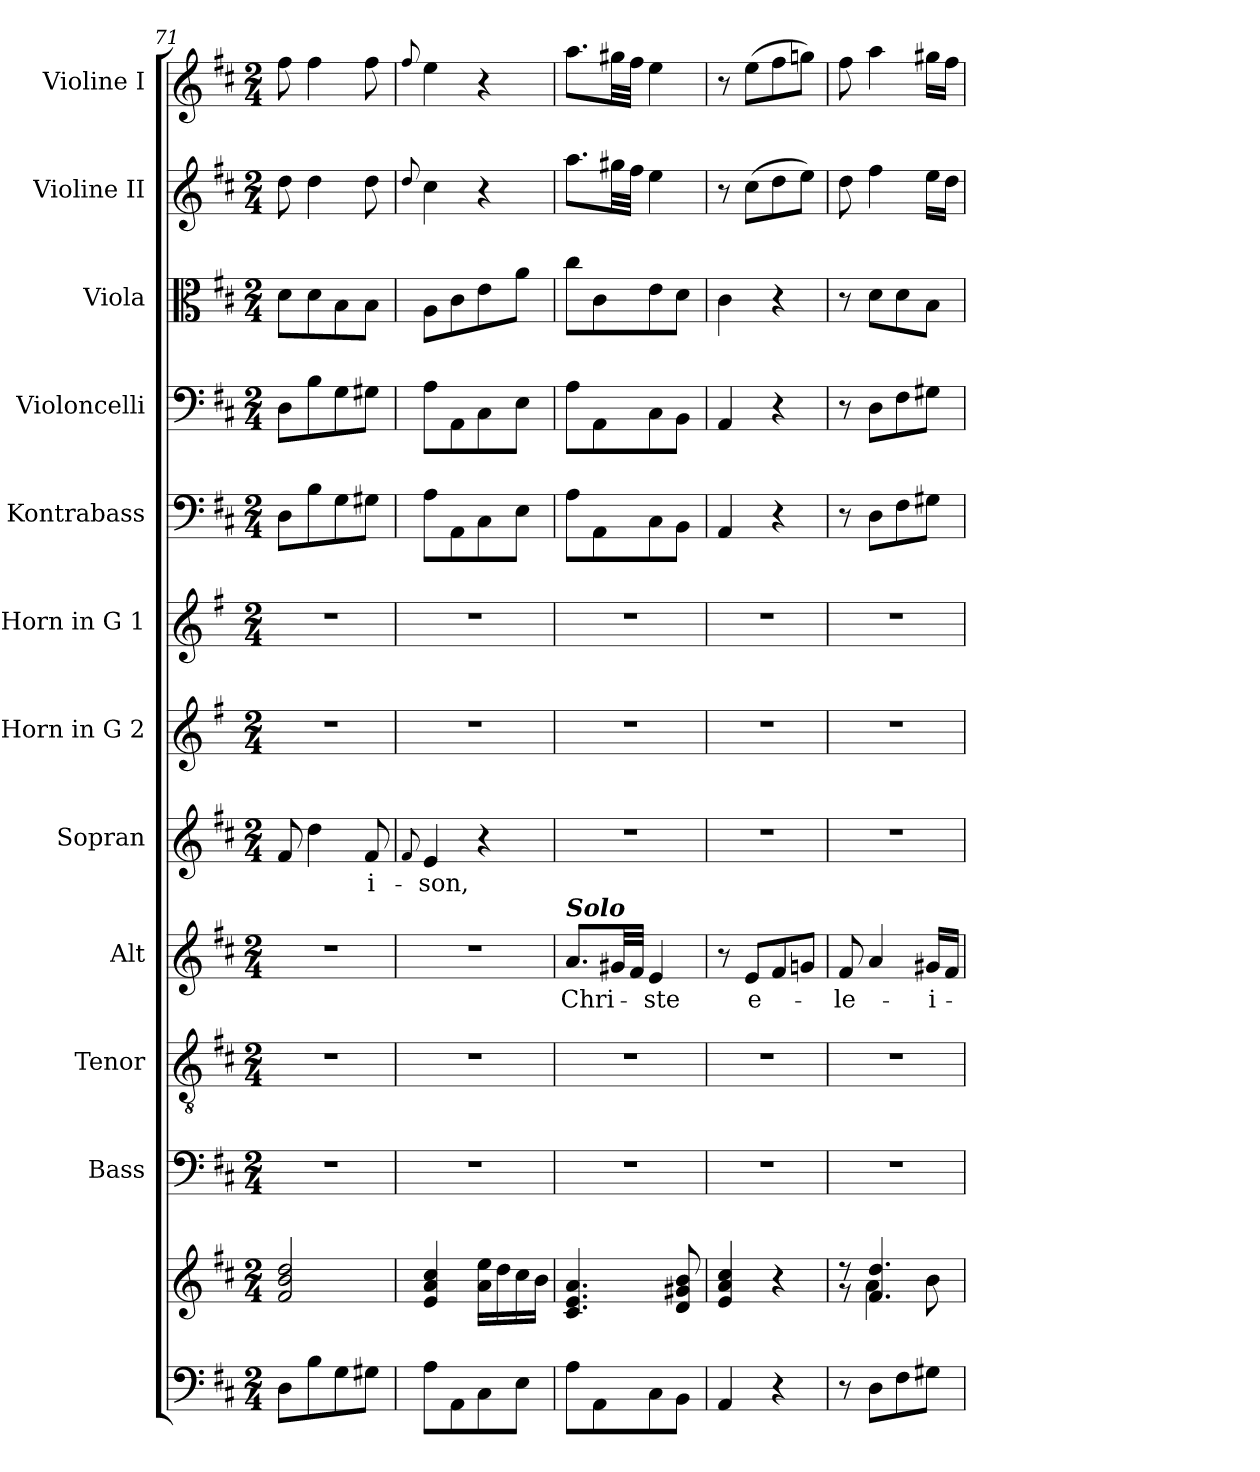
**kern	**kern	**kern	**kern	**kern	**text	**kern	**text	**kern	**kern	**kern	**kern	**kern	**kern	**kern
*part12	*part12	*part11	*part10	*part9	*part9	*part8	*part8	*part7	*part6	*part5	*part4	*part3	*part2	*part1
*staff13	*staff12	*staff11	*staff10	*staff9	*staff9	*staff8	*staff8	*staff7	*staff6	*staff5	*staff4	*staff3	*staff2	*staff1
*	*	*I"Bass	*I"Tenor	*I"Alt	*	*I"Sopran	*	*I"Horn in G 2	*I"Horn in G 1	*I"Kontrabass	*I"Violoncelli	*I"Viola	*I"Violine II	*I"Violine I
*	*	*I'B.	*I'T.	*I'A.	*	*I'S.	*	*I'Hrn. G 2	*I'Hrn. G 1	*I'Kb.	*I'Vc.	*I'Vla.	*I'Vl. II	*I'Vl. I
*clefF4	*clefG2	*clefF4	*clefGv2	*clefG2	*	*clefG2	*	*clefG2	*clefG2	*clefF4	*clefF4	*clefC3	*clefG2	*clefG2
*	*	*	*	*	*	*	*	*ITrd3c5	*ITrd3c5	*ITrd7c12	*	*	*	*
*k[f#c#]	*k[f#c#]	*k[f#c#]	*k[f#c#]	*k[f#c#]	*	*k[f#c#]	*	*k[f#c#]	*k[f#c#]	*k[f#c#]	*k[f#c#]	*k[f#c#]	*k[f#c#]	*k[f#c#]
*D:	*D:	*D:	*D:	*D:	*	*D:	*	*D:	*D:	*D:	*D:	*D:	*D:	*D:
*M2/4	*M2/4	*M2/4	*M2/4	*M2/4	*	*M2/4	*	*M2/4	*M2/4	*M2/4	*M2/4	*M2/4	*M2/4	*M2/4
=71	=71	=71	=71	=71	=71	=71	=71	=71	=71	=71	=71	=71	=71	=71
8D\L	2f#/ 2b/ 2dd/	2r	2r	2r	.	8f#/	.	2r	2r	8DD\L	8D\L	8d\L	8dd\	8ff#\
8B\	.	.	.	.	.	4dd\	.	.	.	8BB\	8B\	8d\	4dd\	4ff#\
8G\	.	.	.	.	.	.	.	.	.	8GG\	8G\	8B\	.	.
!	!	!	!	!	!	!	!LO:LY:b	!	!	!	!	!	!	!
8G#X\J	.	.	.	.	.	8f#/	-i-	.	.	8GG#X\J	8G#X\J	8B\J	8dd\	8ff#\
=72	=72	=72	=72	=72	=72	=72	=72	=72	=72	=72	=72	=72	=72	=72
.	.	.	.	.	.	8qqf#/	.	.	.	.	.	.	8qqdd/	8qqff#/
!	!	!	!	!	!	!	!LO:LY:b	!	!	!	!	!	!	!
8A\L	4e/ 4a/ 4cc#/	2r	2r	2r	.	4e/	-son,	2r	2r	8AA\L	8A\L	8A\L	4cc#\	4ee\
8AA\	.	.	.	.	.	.	.	.	.	8AAA\	8AA\	8c#\	.	.
8C#\	16a\ 16ee\LL	.	.	.	.	4r	.	.	.	8CC#\	8C#\	8e\	4r	4r
.	16dd\	.	.	.	.	.	.	.	.	.	.	.	.	.
8E\J	16cc#\	.	.	.	.	.	.	.	.	8EE\J	8E\J	8a\J	.	.
.	16b\JJ	.	.	.	.	.	.	.	.	.	.	.	.	.
=73	=73	=73	=73	=73	=73	=73	=73	=73	=73	=73	=73	=73	=73	=73
!	!	!	!	!LO:TX:a:Bi:t=Solo	!	!	!	!	!	!	!	!	!	!
!	!	!	!	!	!LO:LY:b	!	!	!	!	!	!	!	!	!
8A\L	4.c#/ 4.e/ 4.a/	2r	2r	8.a/L	Chri-	2r	.	2r	2r	8AA\L	8A\L	8cc#\L	8.aa\L	8.aa\L
8AA\	.	.	.	.	.	.	.	.	.	8AAA\	8AA\	8c#\	.	.
.	.	.	.	32g#X/LL	.	.	.	.	.	.	.	.	32gg#X\LL	32gg#X\LL
.	.	.	.	32f#/JJJ	.	.	.	.	.	.	.	.	32ff#\JJJ	32ff#\JJJ
!	!	!	!	!	!LO:LY:b	!	!	!	!	!	!	!	!	!
8C#\	.	.	.	4e/	-ste	.	.	.	.	8CC#\	8C#\	8e\	4ee\	4ee\
8BB\J	8d/ 8g#X/ 8b/	.	.	.	.	.	.	.	.	8BBB\J	8BB\J	8d\J	.	.
=74	=74	=74	=74	=74	=74	=74	=74	=74	=74	=74	=74	=74	=74	=74
4AA/	4e/ 4a/ 4cc#/	2r	2r	8r	.	2r	.	2r	2r	4AAA/	4AA/	4c#\	8r	8r
!	!	!	!	!	!LO:LY:b	!	!	!	!	!	!	!	!	!
.	.	.	.	8e/L	e-	.	.	.	.	.	.	.	(>8cc#\L	(>8ee\L
4r	4r	.	.	8f#/	.	.	.	.	.	4r	4r	4r	8dd\	8ff#\
.	.	.	.	8gn/J	.	.	.	.	.	.	.	.	8ee\J)	8ggn\J)
=75	=75	=75	=75	=75	=75	=75	=75	=75	=75	=75	=75	=75	=75	=75
*	*^	*	*	*	*	*	*	*	*	*	*	*	*	*
!	!	!	!	!	!	!LO:LY:b	!	!	!	!	!	!	!	!	!
8r	8r	8r	2r	2r	8f#/	-le-	2r	.	2r	2r	8r	8r	8r	8dd\	8ff#\
8D\L	4.f#/ 4.dd/	4a\	.	.	4a/	.	.	.	.	.	8DD\L	8D\L	8d\L	4ff#\	4aa\
8F#\	.	.	.	.	.	.	.	.	.	.	8FF#\	8F#\	8d\	.	.
!	!	!	!	!	!	!LO:LY:b	!	!	!	!	!	!	!	!	!
8G#X\J	.	8b\	.	.	16g#X/LL	-i-	.	.	.	.	8GG#X\J	8G#X\J	8B\J	16ee\LL	16gg#X\LL
.	.	.	.	.	16f#/JJ	.	.	.	.	.	.	.	.	16dd\JJ	16ff#\JJ
*	*v	*v	*	*	*	*	*	*	*	*	*	*	*	*	*
=	=	=	=	=	=	=	=	=	=	=	=	=	=	=
*-	*-	*-	*-	*-	*-	*-	*-	*-	*-	*-	*-	*-	*-	*-
